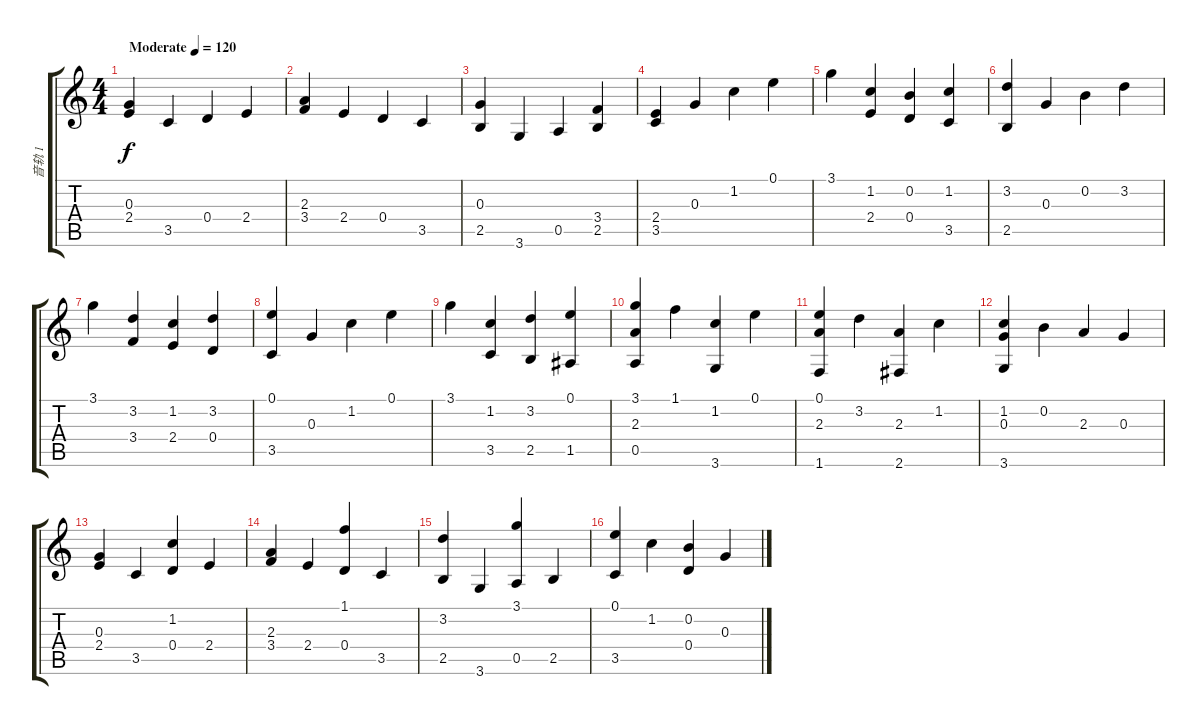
\track ("音轨 1" "音轨 1") {instrument acousticguitarsteel}
\staff {score tabs}
\tuning (E4 B3 G3 D3 A2 E2) {hide}
\ts (4 4)
\tempo (120 "Moderate")
\clef g2
\ks c
(0.3 2.4).4{dy f instrument acousticguitarsteel} 3.5.4 0.4.4 2.4.4 |
(2.3 3.4).4 2.4.4 0.4.4 3.5.4 |
(0.3 2.5).4 3.6.4 0.5.4 (3.4 2.5).4 |
(2.4 3.5).4 0.3.4 1.2.4 0.1.4 |
3.1.4 (1.2 2.4).4 (0.2 0.4).4 (1.2 3.5).4 |
(3.2 2.5).4 0.3.4 0.2.4 3.2.4 |
3.1.4 (3.2 3.4).4 (1.2 2.4).4 (3.2 0.4).4 |
(0.1 3.5).4 0.3.4 1.2.4 0.1.4 |
3.1.4 (1.2 3.5).4 (3.2 2.5).4 (0.1 1.5).4 |
(3.1 2.3 0.5).4 1.1.4 (1.2 3.6).4 0.1.4 |
(0.1 2.3 1.6).4 3.2.4 (2.3 2.6).4 1.2.4 |
(1.2 0.3 3.6).4 0.2.4 2.3.4 0.3.4 |
(0.3 2.4).4 3.5.4 (1.2 0.4).4 2.4.4 |
(2.3 3.4).4 2.4.4 (1.1 0.4).4 3.5.4 |
(3.2 2.5).4 3.6.4 (3.1 0.5).4 2.5.4 |
(0.1 3.5).4 1.2.4 (0.2 0.4).4 0.3.4
